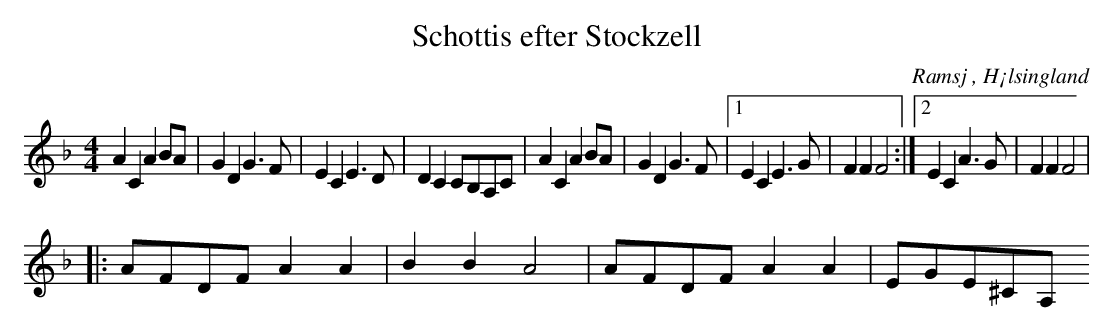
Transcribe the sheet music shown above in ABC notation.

X:1
T: Schottis efter Stockzell
O: Ramsj , H¡lsingland
M: 4/4
L: 1/8
K: F
A2 C2 A2 BA|G2 D2 G2>F2|E2 C2 E2>D2|D2 C2 CB,A,C|A2 C2 A2 BA|G2 D2 G2>F2|1 E2 C2 E2>G2|F2 F2 F4:|2 E2 C2 A2>G2|F2 F2 F4|
|:AFDF A2 A2| B2 B2 A4|AFDF A2 A2|EGE^CA,
